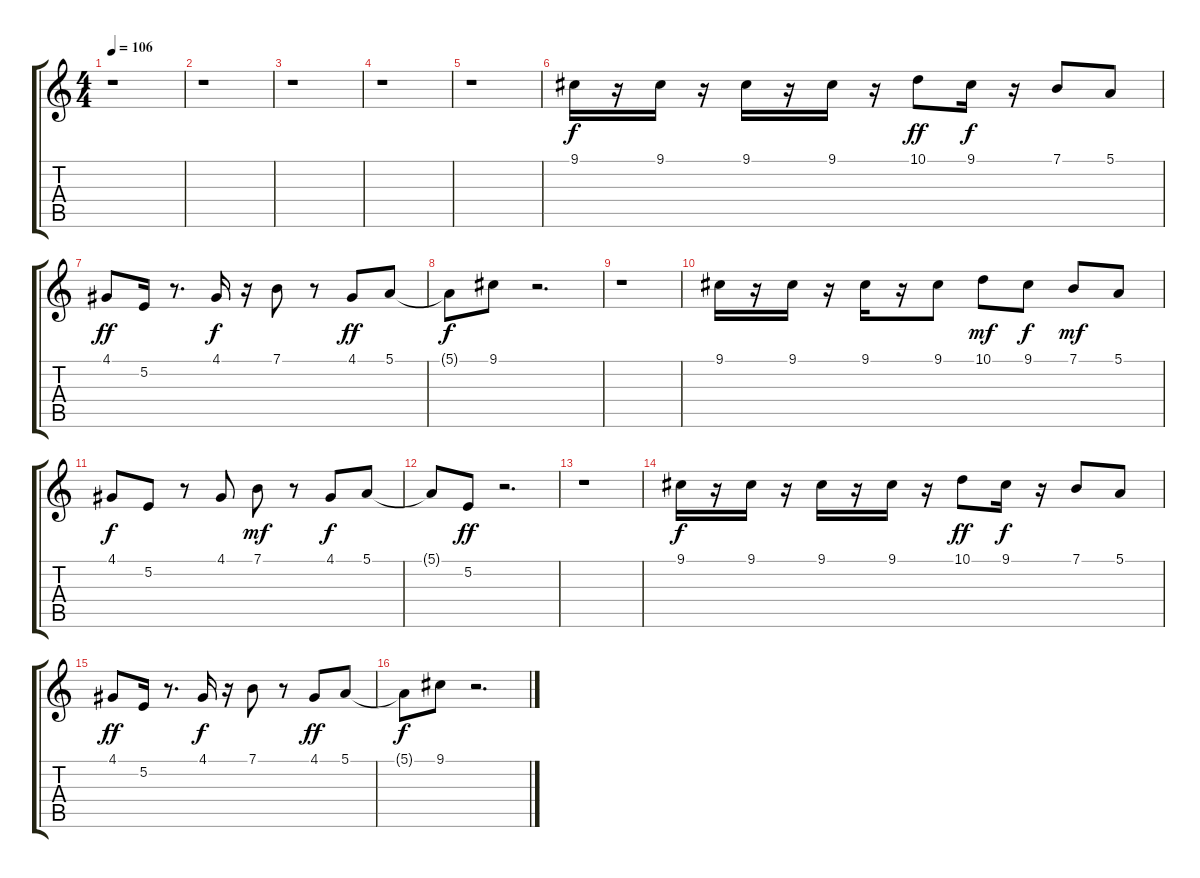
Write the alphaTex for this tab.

\track "" {instrument choiraahs}
\staff {score tabs}
\tuning (E4 B3 G3 D3 A2 E2) {hide}
\ts (4 4)
\tempo 106
\clef g2
\ks c
r.1{dy f} |
r.1 |
r.1 |
r.1 |
r.1 |
9.1.16 r.16 9.1.16 r.16 9.1.16 r.16 9.1.16 r.16 10.1.8{dy ff} 9.1.16{dy f} r.16 7.1.8 5.1.8 |
4.1.8{dy ff} 5.2.16 r.8{d} 4.1.16{dy f} r.16 7.1.8 r.8 4.1.8{dy ff} 5.1.8 |
5.1{t}.8{dy f} 9.1.8 r.2{d} |
r.1 |
9.1.16 r.16 9.1.16 r.16 9.1.16 r.16 9.1.8 10.1.8{dy mf} 9.1.8{dy f} 7.1.8{dy mf} 5.1.8 |
4.1.8{dy f} 5.2.8 r.8 4.1.8 7.1.8{dy mf} r.8 4.1.8{dy f} 5.1.8 |
5.1{t}.8 5.2.8{dy ff} r.2{d} |
r.1 |
9.1.16{dy f} r.16 9.1.16 r.16 9.1.16 r.16 9.1.16 r.16 10.1.8{dy ff} 9.1.16{dy f} r.16 7.1.8 5.1.8 |
4.1.8{dy ff} 5.2.16 r.8{d} 4.1.16{dy f} r.16 7.1.8 r.8 4.1.8{dy ff} 5.1.8 |
5.1{t}.8{dy f} 9.1.8 r.2{d}
